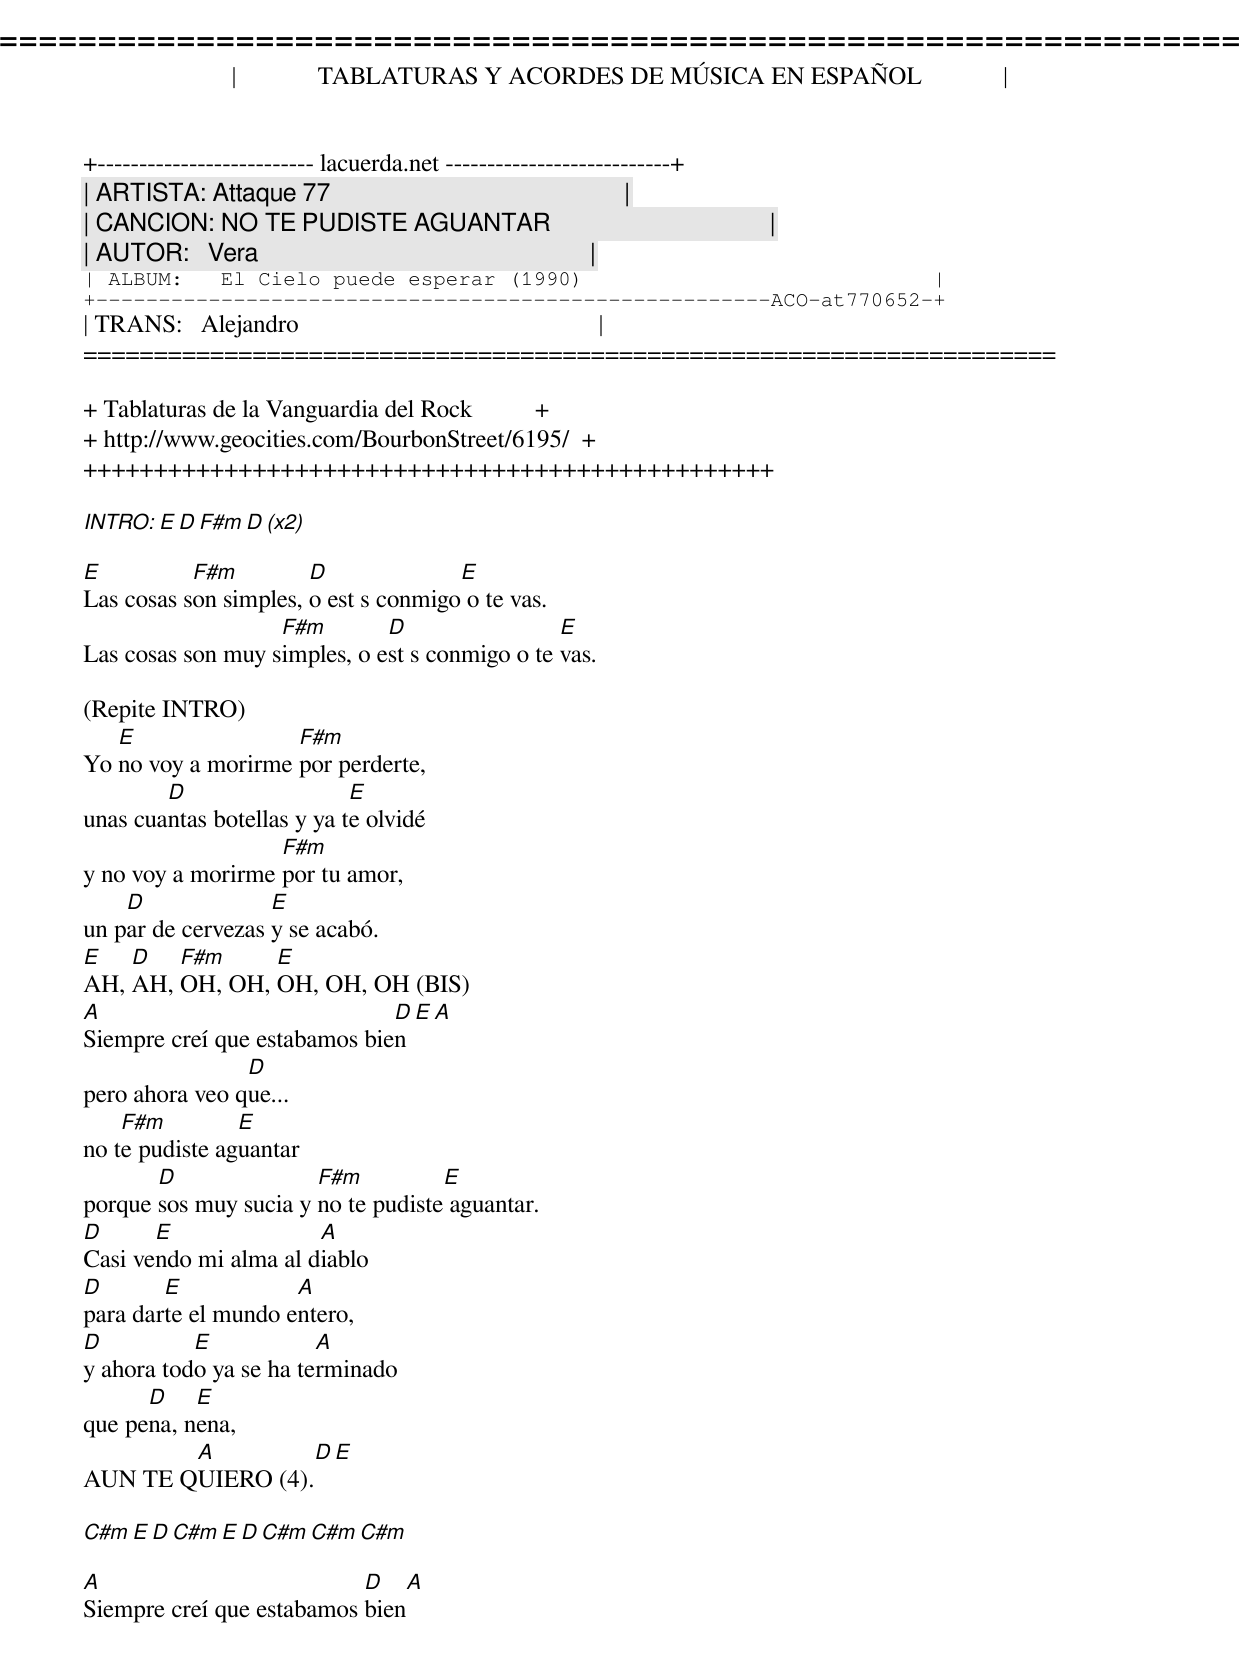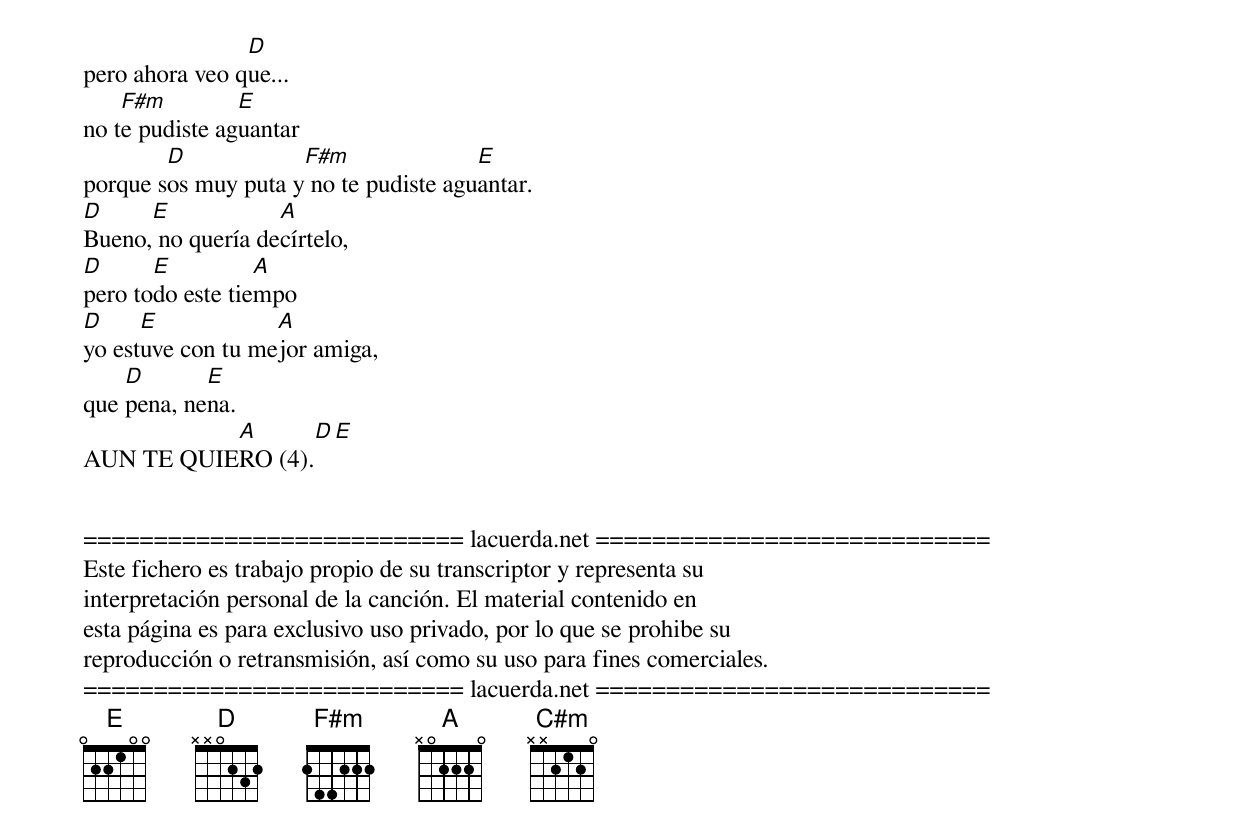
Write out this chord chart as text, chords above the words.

=====================================================================
|             TABLATURAS Y ACORDES DE MÚSICA EN ESPAÑOL             |
+-------------------------- lacuerda.net ---------------------------+
| ARTISTA: Attaque 77                                               |
| CANCION: NO TE PUDISTE AGUANTAR                                   |
| AUTOR:   Vera                                                     |
| ALBUM:   El Cielo puede esperar (1990)                            |
+------------------------------------------------------ACO-at770652-+
| TRANS:   Alejandro                                                |
=====================================================================

+ Tablaturas de la Vanguardia del Rock          +
+ http://www.geocities.com/BourbonStreet/6195/  +
+++++++++++++++++++++++++++++++++++++++++++++++++

INTRO: E  D  F#m  D (x2)

E          F#m         D              E
Las cosas son simples, o est s conmigo o te vas.
                   F#m        D                 E
Las cosas son muy simples, o est s conmigo o te vas.

(Repite INTRO)
   E                F#m
Yo no voy a morirme por perderte,
        D                   E
unas cuantas botellas y ya te olvidé
                   F#m
y no voy a morirme por tu amor,
    D              E
un par de cervezas y se acabó.
E   D   F#m     E
AH, AH, OH, OH, OH, OH, OH (BIS)
A                             D   E  A
Siempre creí que estabamos bien
                D
pero ahora veo que...
    F#m         E
no te pudiste aguantar
       D               F#m          E
porque sos muy sucia y no te pudiste aguantar.
D      E               A
Casi vendo mi alma al diablo
D       E            A
para darte el mundo entero,
D          E            A
y ahora todo ya se ha terminado
      D    E
que pena, nena,
        A          D   E
AUN TE QUIERO (4).

C#m E  D  C#m  E  D  C#m  C#m  C#m

A                          D    A
Siempre creí que estabamos bien
                D
pero ahora veo que...
    F#m         E
no te pudiste aguantar
        D            F#m               E
porque sos muy puta y no te pudiste aguantar.
D     E            A
Bueno, no quería decírtelo,
D      E          A
pero todo este tiempo
D     E            A
yo estuve con tu mejor amiga,
    D       E
que pena, nena.
           A       D   E
AUN TE QUIERO (4).


=========================== lacuerda.net ============================
Este fichero es trabajo propio de su transcriptor y representa su
interpretación personal de la canción. El material contenido en
esta página es para exclusivo uso privado, por lo que se prohibe su
reproducción o retransmisión, así como su uso para fines comerciales.
=========================== lacuerda.net ============================
